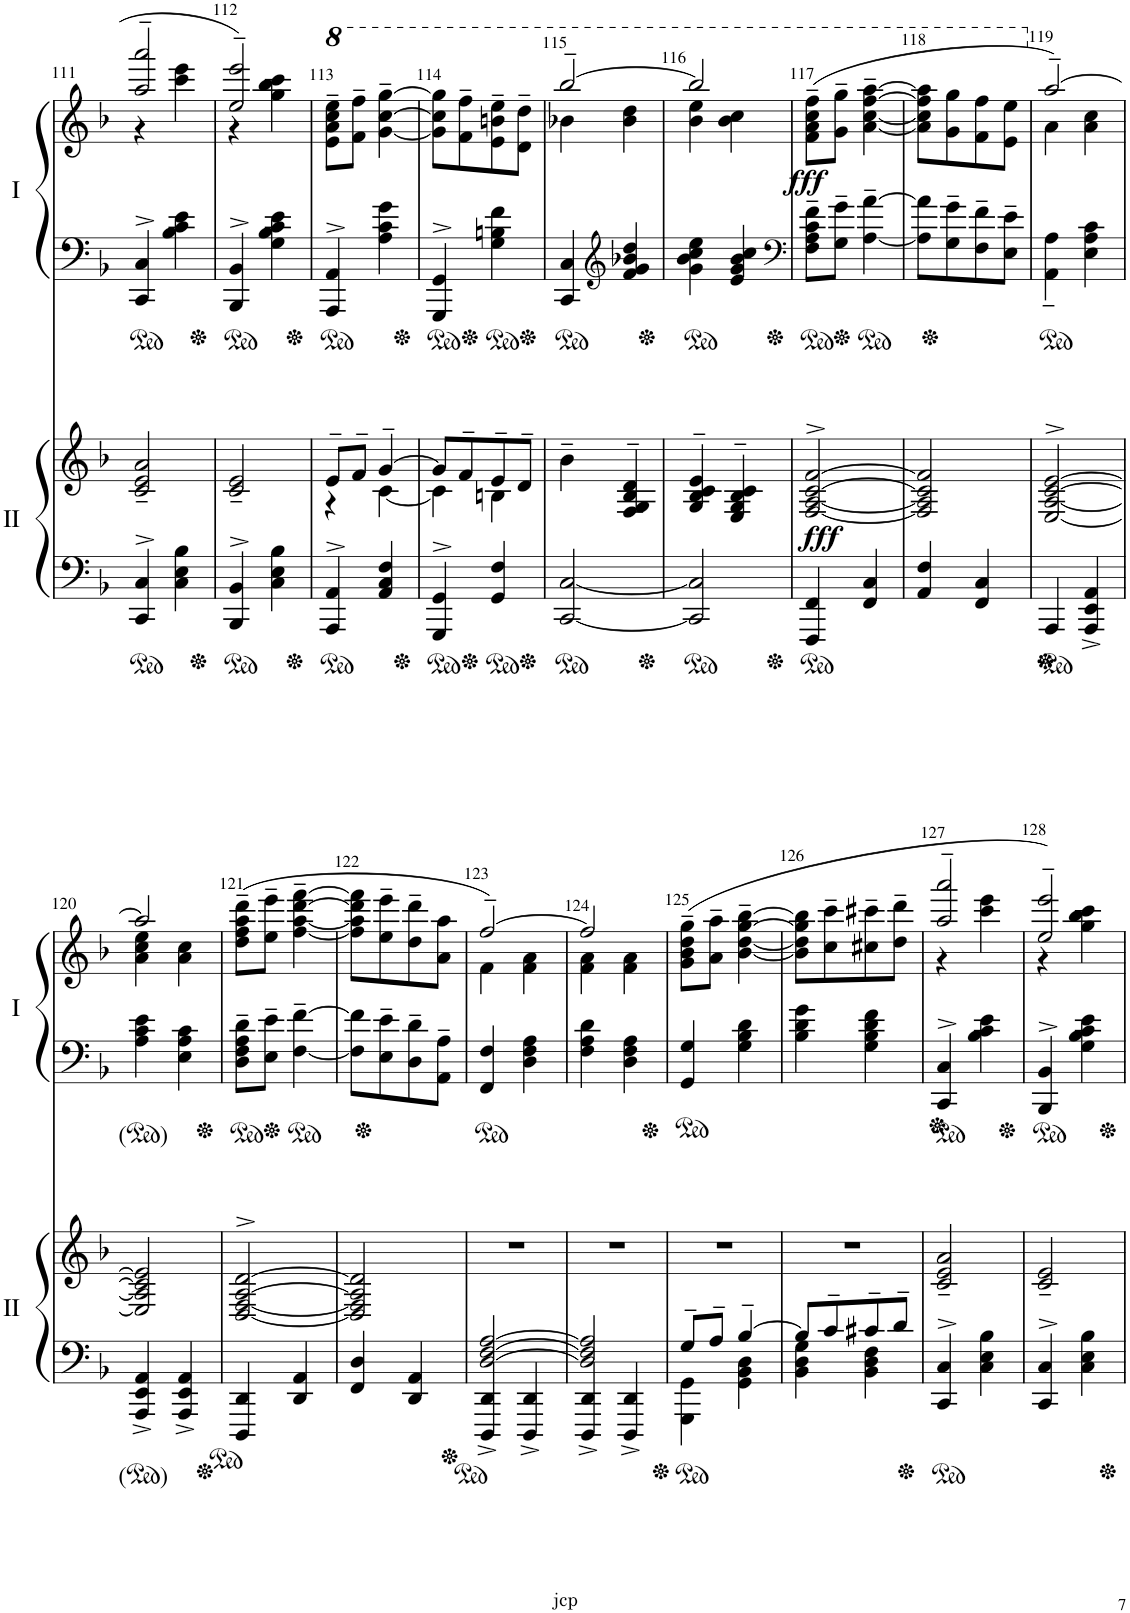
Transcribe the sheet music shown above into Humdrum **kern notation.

**kern	**kern	**dynam	**kern	**kern	**dynam
*part2	*part2	*part2	*part1	*part1	*part1
*staff4	*staff3	*staff3/4	*staff2	*staff1	*staff1/2
*I"Piano II	*	*	*I"Piano I	*	*
*I'II	*	*	*I'I	*	*
!!LO:PB:g=z
*clefF4	*clefG2	*	*clefF4	*clefG2	*
*k[b-]	*k[b-]	*	*k[b-]	*k[b-]	*
*M2/4	*M2/4	*	*M2/4	*M2/4	*
=111	=111	=111	=111	=111	=111
*	*	*	*	*^	*
4CC/^> 4C/^>	2c/~ 2e/~ 2a/~	.	4CC/^> 4C/^>	2aa/~ 2aaa/~	4r	.
4C\ 4E\ 4B-\	.	.	4B-\ 4c\ 4e\	.	4ccc\ 4eee\	.
=112	=112	=112	=112	=112	=112	=112
4BBB-/^> 4BB-/^>	2c/~ 2e/~	.	4BBB-/^> 4BB-/^>	2ee/~ 2eee/~	4r	.
4C\ 4E\ 4B-\	.	.	4G\ 4B-\ 4c\ 4e\	.	4gg\ 4bb-\ 4ccc\	.
*	*	*	*	*v	*v	*
=113	=113	=113	=113	=113	=113
*	*^	*	*	*	*
*	*	*	*	*	*8va	*
4AAA/^> 4AA/^>	8e~/L	4r	.	4AAA/^> 4AA/^>	8ee\~ 8aa\~ 8ccc\~ 8eee\~L	.
.	8f~/J	.	.	.	8ff\~ 8fff\~J	.
4AA/ 4C/ 4F/	[4g~/	[4c\	.	4A\ 4c\ 4g\	[4gg\~ [4ccc\~ [4ggg\~	.
=114	=114	=114	=114	=114	=114	=114
4GGG/^> 4GG/^>	8g/L]	4c\]	.	4GGG/^> 4GG/^>	8gg\] 8ccc\] 8ggg\]L	.
.	8f~/	.	.	.	8ff\~ 8fff\~	.
4GG/ 4F/	8e~/	4Bn\	.	4G\ 4Bn\ 4f\	8ee\~ 8bbn\~ 8eee\~	.
.	8d~/J	.	.	.	8dd\~ 8ddd\~J	.
*	*v	*v	*	*	*	*
=115	=115	=115	=115	=115	=115
*	*	*	*	*^	*
[2CC/ [<2C/	4b-~\	.	4CC/ 4C/	[2bbb-~/	4bb-X\	.
*	*	*	*clefG2	*	*	*
.	4F/~> 4G/~> 4B-/~> 4d/~>	.	4f/ 4g/ 4b-X/ 4dd/	.	4bb-\ 4ddd\	.
=116	=116	=116	=116	=116	=116	=116
2CC/] 2C/]	4G/~> 4B-/~> 4c/~> 4e/~>	.	4g\ 4b-\ 4cc\ 4ee\	2bbb-/]	4bb-\ 4eee\	.
.	4E/~> 4G/~> 4B-/~> 4c/~>	.	4e/ 4g/ 4b-/ 4cc/	.	4bb-\ 4ccc\	.
*	*	*	*	*v	*v	*
=117	=117	=117	=117	=117	=117
*	*	*	*clefF4	*	*
*	*	*	*	*^	*
!	!	!LO:DY:b	!	!	!	!LO:DY:b
*	*	*	*	*v	*v	*
4FFF/ 4FF/	[2F/^> [2A/^> [2c/^> [2f/^>	fff	8F\~ 8A\~ 8c\~ 8f\~L	(8ff\~ 8aa\~ 8ccc\~ 8fff\~L	fff
.	.	.	8G\~ 8g\~J	8gg\~ 8ggg\~J	.
4FF/ 4C/	.	.	[4A\~ [4a\~	[4aa\~ [4ccc\~ [4fff\~ [4aaa\~	.
=118	=118	=118	=118	=118	=118
4AA/ 4F/	2F/] 2A/] 2c/] 2f/]	.	8A\] 8a\]L	8aa\] 8ccc\] 8fff\] 8aaa\]L	.
.	.	.	8G\~ 8g\~	8gg\ 8ggg\	.
4FF/ 4C/	.	.	8F\~ 8f\~	8ff\ 8fff\	.
.	.	.	8E\~ 8e\~J	8ee\ 8eee\J	.
=119	=119	=119	=119	=119	=119
*	*	*	*	*X8va	*
*	*	*	*	*^	*
4AAA/	[2E/^> [2A/^> [2c/^> [2e/^>	.	4AA\~< 4A\~<	[2aa~/)	4a\	.
4AAA/^ 4EE/^ 4AA/^	.	.	4E\ 4A\ 4c\	.	4a\ 4cc\	.
!!LO:LB:g=z	!!
=120	=120	=120	=120	=120	=120	=120
4AAA/^ 4EE/^ 4AA/^	2E/] 2A/] 2c/] 2e/]	.	4A\ 4c\ 4e\	2aa/]	4a\ 4cc\ 4ee\	.
4AAA/^ 4EE/^ 4AA/^	.	.	4E\ 4A\ 4c\	.	4a\ 4cc\	.
*	*	*	*	*v	*v	*
=121	=121	=121	=121	=121	=121
4DDD/ 4DD/	[2D/^> [2F/^> [2A/^> [2d/^>	.	8D\~ 8F\~ 8A\~ 8d\~L	(8dd\~ 8ff\~ 8aa\~ 8ddd\~L	.
.	.	.	8E\~ 8e\~J	8ee\~ 8eee\~J	.
4DD/ 4AA/	.	.	[4F\~ [4f\~	[4ff\~ [4aa\~ [4ddd\~ [4fff\~	.
=122	=122	=122	=122	=122	=122
4FF/ 4D/	2D/] 2F/] 2A/] 2d/]	.	8F\] 8f\]L	8ff\] 8aa\] 8ddd\] 8fff\]L	.
.	.	.	8E\~ 8e\~	8ee\~ 8eee\~	.
4DD/ 4AA/	.	.	8D\~ 8d\~	8dd\~ 8ddd\~	.
.	.	.	8AA\~ 8A\~J	8a\ 8aa\J	.
=123	=123	=123	=123	=123	=123
*^	*	*	*	*^	*
4DDD/ 4DD/	[2D/^< [2F/^< [2A/^<	2r	.	4FF/ 4F/	[2ff~/)	4f\	.
4DDD/^< 4DD/^<	.	.	.	4D\ 4F\ 4A\	.	4f\ 4a\	.
=124	=124	=124	=124	=124	=124	=124	=124
4DDD/^< 4DD/^<	2D/] 2F/] 2A/]	2r	.	4F\ 4A\ 4d\	2ff/]	4f\ 4a\	.
4DDD/^< 4DD/^<	.	.	.	4D\ 4F\ 4A\	.	4f\ 4a\	.
*	*	*	*	*	*v	*v	*
=125	=125	=125	=125	=125	=125	=125
8G~/L	4GGG\ 4GG\	2r	.	4GG/ 4G/	(8g\~ 8b-\~ 8dd\~ 8gg\~L	.
8A~/J	.	.	.	.	8a\~ 8aa\~J	.
[4B-~/	4GG\ 4BB-\ 4D\	.	.	4G\ 4B-\ 4d\	[4b-\~ [4dd\~ [4gg\~ [4bb-\~	.
=126	=126	=126	=126	=126	=126	=126
8B-/L]	4BB-\ 4D\ 4G\	2r	.	4B-\ 4d\ 4g\	8b-\] 8dd\] 8gg\] 8bb-\]L	.
8c~/	.	.	.	.	8cc\~ 8ccc\~	.
8c#X~/	4BB-\ 4D\ 4F\	.	.	4G\ 4B-\ 4d\ 4f\	8cc#X\~ 8ccc#X\~	.
8d~/J	.	.	.	.	8dd\~ 8ddd\~J	.
*v	*v	*	*	*	*	*
=127	=127	=127	=127	=127	=127
*	*	*	*	*^	*
4CC/^> 4C/^>	2c/~ 2e/~ 2a/~	.	4CC/^> 4C/^>	2aa/~ 2aaa/~	4r	.
4C\ 4E\ 4B-\	.	.	4B-\ 4c\ 4e\	.	4ccc\ 4eee\	.
=128	=128	=128	=128	=128	=128	=128
4CC/^> 4C/^>	2c/~ 2e/~	.	4BBB-/^> 4BB-/^>	2ee/~ 2eee/~)	4r	.
4C\ 4E\ 4B-\	.	.	4G\ 4B-\ 4c\ 4e\	.	4gg\ 4bb-\ 4ccc\	.
*	*	*	*	*v	*v	*
=	=	=	=	=	=
*-	*-	*-	*-	*-	*-
